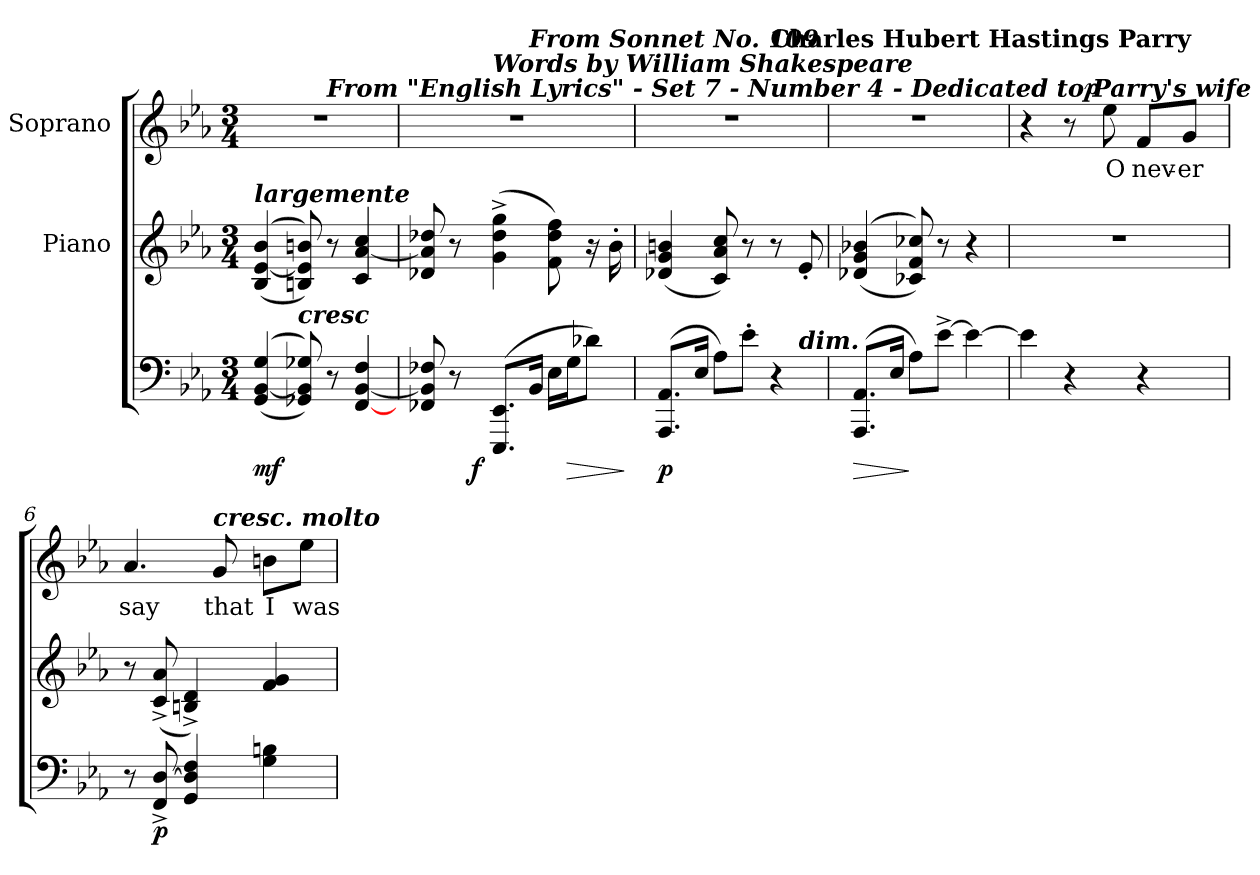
**kern	**dynam	**kern	**kern	**text	**dynam
*part3	*part3	*part2	*part1	*part1	*part1
*staff3	*staff3	*staff2	*staff1	*staff1	*staff1
*	*	*I"Piano	*I"Soprano	*	*
!!LO:PB:g=z
*clefF4	*	*clefG2	*clefG2	*	*
*k[b-e-a-]	*	*k[b-e-a-]	*k[b-e-a-]	*	*
*E-:	*	*E-:	*E-:	*	*
*M3/4	*	*M3/4	*M3/4	*	*
*MM92	*	*MM92	*MM92	*	*
=1	=1	=1	=1	=1	=1
!	!	!	!LO:TX:a:B:t=Editor&colon; John Henry Fowler	!	!
!	!	!	!LO:TX:a:Bi:t=(  Revision&colon;   11 - 14 - 2008  )	!	!
!	!	!	!LO:TX:a:Bi:t=Lento	!	!
!	!	!LO:TX:a:Bi:t=largemente	!	!	!
!	!	!	!LO:N:vis=1	!	!
*	*	*	*^	*	*
((4GGi/ [4BB-i 4Gi	mf	((4B-i/ [4e-i 4b-i	2.r	4.ryy	.	.
!LO:TX:a:Bi:t=cresc	!	!	!	!	!	!
8GG-Xi/ 8BB-i] 8G-Xi))	.	8Bni/ 8e-i] 8bni))	.	.	.	.
!	!	!	!	!LO:TX:a:Bi:t=From "English Lyrics" -  Set 7 -  Number 4 - Dedicated to Parry's wife	!	!
8r	.	8r	.	4.ryy	.	.
[4FFi/ [4BB-i 4Fi	.	4ci/ [4a-i 4cci	.	.	.	.
=2	=2	=2	=2	=2	=2	=2
!	!	!	!LO:N:vis=1	!	!	!
*^	*	*	*	*^	*	*
8FF-Xi/ 8BB-i] 8F-Xi	8ryy	.	8d-Xi/ 8a-i] 8dd-Xi	2.r	4ryy	4..ryy	.	.
8r	32ryy	.	8r	.	.	.	.	.
.	64ryy	.	.	.	.	.	.	.
.	512.ryy	.	.	.	.	.	.	.
.	2ryy	f	.	.	.	.	.	.
!	!	!	!	!	!LO:TX:a:Bi:t=Words by William Shakespeare	!	!	!
(8.EEE-i/ 8.EE-iL	.	.	(4gi\^ 4dd-i^ 4ggi^	.	2ryy	.	.	.
!	!	!	!	!	!	!LO:TX:a:Bi:t=From Sonnet No. 109	!	!
16BB-i/Jk	.	.	.	.	.	4ryy	.	.
16E-i\LL	.	.	8fi\ 8dd-i 8ffi)	.	.	.	.	.
!	!	!LO:HP:b	!	!	!	!	!	!
16Gi\J	.	>	.	.	.	.	.	.
8d-Xi\J)	.	.	16r	.	.	.	.	.
.	16ryy	.	.	.	.	.	.	.
.	.	.	16b-'i\	.	.	16ryy	.	.
.	128ryy	.	.	.	.	.	.	.
.	256ryy	.	.	.	.	.	.	.
.	1024ryy	.	.	.	.	.	.	.
.	.	]	.	.	.	.	.	.
=3	=3	=3	=3	=3	=3	=3	=3	=3
!	!	!	!	!LO:N:vis=1	!	!	!	!
*	*	*	*	*	*v	*v	*	*
(8.AAA-i/ 8.AA-iL	2ryy	p	(4d-Xi/ 4gi 4bni	2.r	2ryy	.	.
16E-i/Jk	.	.	.	.	.	.	.
8A-i\L)	.	.	8ci/ 8a-i 8cci)	.	.	.	.
8e-'i\J	.	.	8r	.	.	.	.
!	!	!	!	!	!LO:TX:a:B:t=Charles Hubert Hastings Parry	!	!
4r	8ryy	.	8r	.	4ryy	.	.
!	!LO:TX:a:Bi:t=dim.	!	!	!	!	!	!
.	8ryy	.	8e-'i/	.	.	.	.
=4	=4	=4	=4	=4	=4	=4	=4
!	!	!	!	!LO:TX:a:t=( 1848 - 1918 )	!	!	!
!	!	!LO:HP:b	!	!LO:N:vis=1	!	!	!
*v	*v	*	*	*v	*v	*	*
(8.AAA-i/ 8.AA-iL	>	((4d-Xi/ 4gi 4b-Xi	2.r	.	.
16E-i/Jk	.	.	.	.	.
8A-i\L)	]	8c-Xi/ 8fi 8cc-Xi))	.	.	.
[8e-^i\J	.	8r	.	.	.
4e-i\_	.	4r	.	.	.
!!LO:LB:g=z
=5	=5	=5	=5	=5	=5
!	!	!LO:N:vis=1	!	!	!
*	*	*	*^	*	*
4e-i\]	.	2.r	4r	4ryy	.	.
4r	.	.	8r	16ryy	.	.
.	.	.	.	1024ryy	.	.
.	.	.	.	4ryy	.	p
!	!	!	!	!	!LO:LY:b:color=#000000	!
.	.	.	8ee-i\	.	O	.
!	!	!	!	!	!LO:LY:b:color=#000000	!
4r	.	.	8fi/L	.	nev-	.
.	.	.	.	8ryy	.	.
!	!	!	!	!	!LO:LY:b:color=#000000	!
.	.	.	8gi/J	.	-er	.
.	.	.	.	32ryy	.	.
.	.	.	.	64ryy	.	.
.	.	.	.	128...ryy	.	.
*	*	*	*v	*v	*	*
=6	=6	=6	=6	=6	=6
*	*	*	*^	*	*
!	!	!	!	!	!LO:LY:b:color=#000000	!
*	*	*	*v	*v	*	*
8r	.	8r	4.a-i/	say	.
8FFi/^ [8Di^	p	(8ci/^ 8a-i^	.	.	.
4GGi/ 4Di] 4Fi	.	4Bni/^ 4di^)	.	.	.
!	!	!	!LO:TX:a:Bi:t=cresc. molto	!	!
!	!	!	!	!LO:LY:b:color=#000000	!
.	.	.	8gi/	that	.
!	!	!	!	!LO:LY:b:color=#000000	!
4Gi\ 4Bni	.	4fi/ 4gi	8bni\L	I	.
!	!	!	!	!LO:LY:b:color=#000000	!
.	.	.	8ee-i\J	was	.
=	=	=	=	=	=
*-	*-	*-	*-	*-	*-
